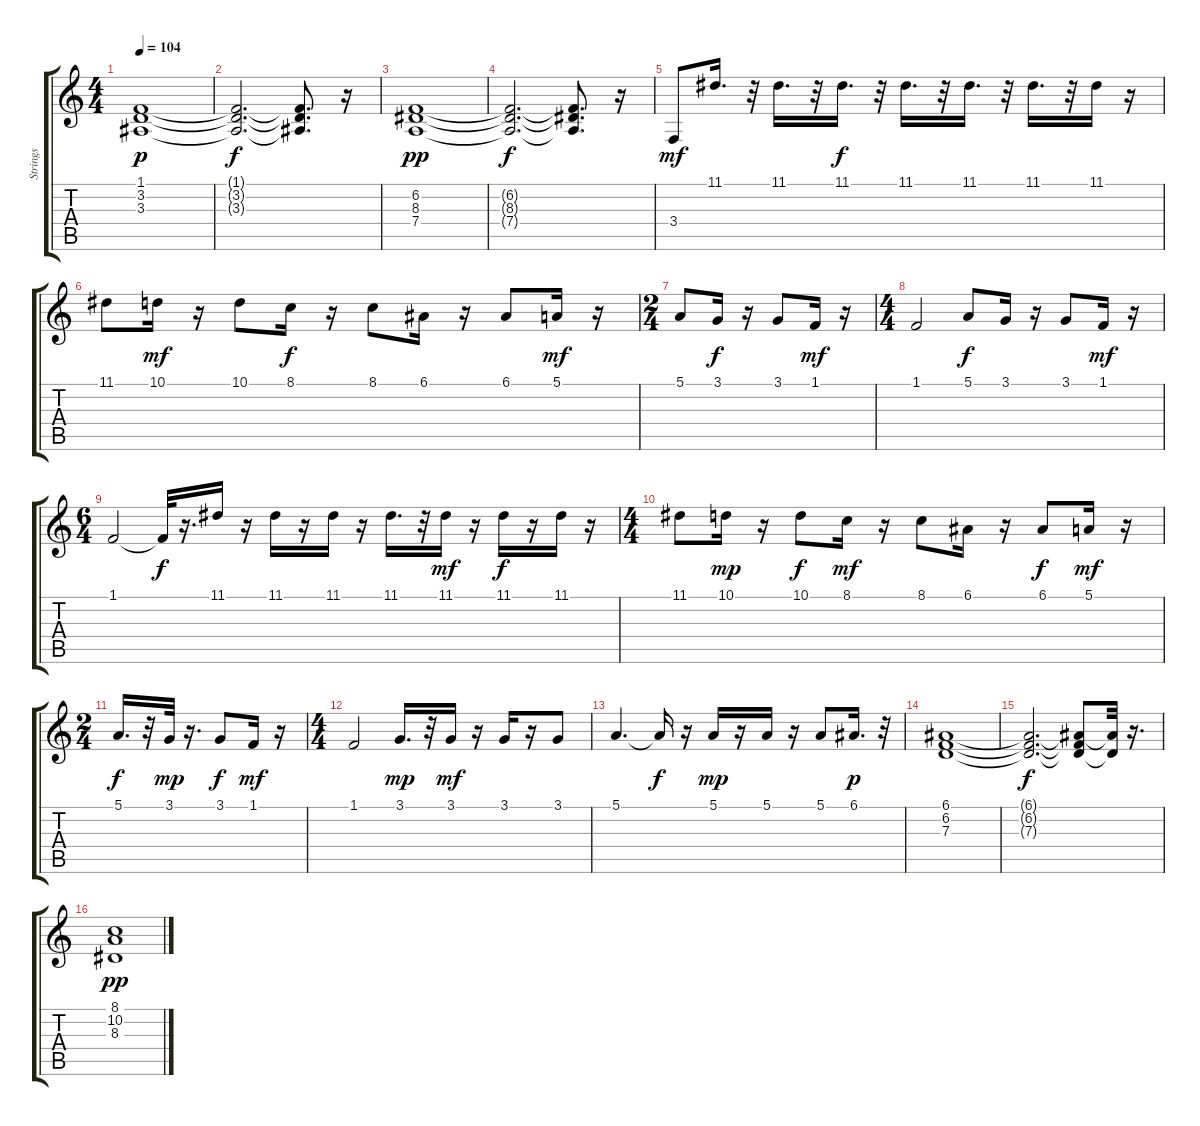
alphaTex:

\track ("Strings" "Strings") {instrument stringensemble2}
\staff {score tabs}
\tuning (E4 B3 G3 D3 A2 E2) {hide}
\ts (4 4)
\tempo 104
\clef g2
\ks c
(1.1 3.2 3.3).1{dy p} |
(1.1{t} 3.2{t} 3.3{t}).2{d dy f} (1.1{t} 3.2{t} 3.3{t}).8{d} r.16 |
(6.2 8.3 7.4).1{dy pp} |
(6.2{t} 8.3{t} 7.4{t}).2{d dy f} (6.2{t} 8.3{t} 7.4{t}).8{d} r.16 |
3.4.8{dy mf} 11.1.16{d} r.32 11.1.16{d} r.32 11.1.16{d dy f} r.32 11.1.16{d} r.32 11.1.16{d} r.32 11.1.16{d} r.32 11.1.16 r.16 |
11.1.8 10.1.16{dy mf} r.16 10.1.8 8.1.16{dy f} r.16 8.1.8 6.1.16 r.16 6.1.8 5.1.16{dy mf} r.16 |
\ts (2 4)
5.1.8 3.1.16{dy f} r.16 3.1.8 1.1.16{dy mf} r.16 |
\ts (4 4)
1.1.2 5.1.8{dy f} 3.1.16 r.16 3.1.8 1.1.16{dy mf} r.16 |
\ts (6 4)
1.1.2 1.1{t}.32{dy f} r.16{d} 11.1.16 r.16 11.1.16 r.16 11.1.16 r.16 11.1.16{d} r.32 11.1.16{dy mf} r.16 11.1.16{dy f} r.16 11.1.16 r.16 |
\ts (4 4)
11.1.8 10.1.16{dy mp} r.16 10.1.8{dy f} 8.1.16{dy mf} r.16 8.1.8 6.1.16 r.16 6.1.8{dy f} 5.1.16{dy mf} r.16 |
\ts (2 4)
5.1.16{d dy f} r.32 3.1.32{dy mp} r.16{d} 3.1.8{dy f} 1.1.16{dy mf} r.16 |
\ts (4 4)
1.1.2 3.1.16{d dy mp} r.32 3.1.16{dy mf} r.16 3.1.16 r.16 3.1.8 |
5.1.4{d} 5.1{t}.16{dy f} r.16 5.1.16{dy mp} r.16 5.1.16 r.16 5.1.8 6.1.16{d dy p} r.32 |
(6.1 6.2 7.3).1 |
(6.1{t} 6.2{t} 7.3{t}).2{d dy f} (6.1{t} 6.2{t} 7.3{t}).8 (6.1{t} 7.3{t}).32 r.16{d} |
(8.1 10.2 8.3).1{dy pp}
